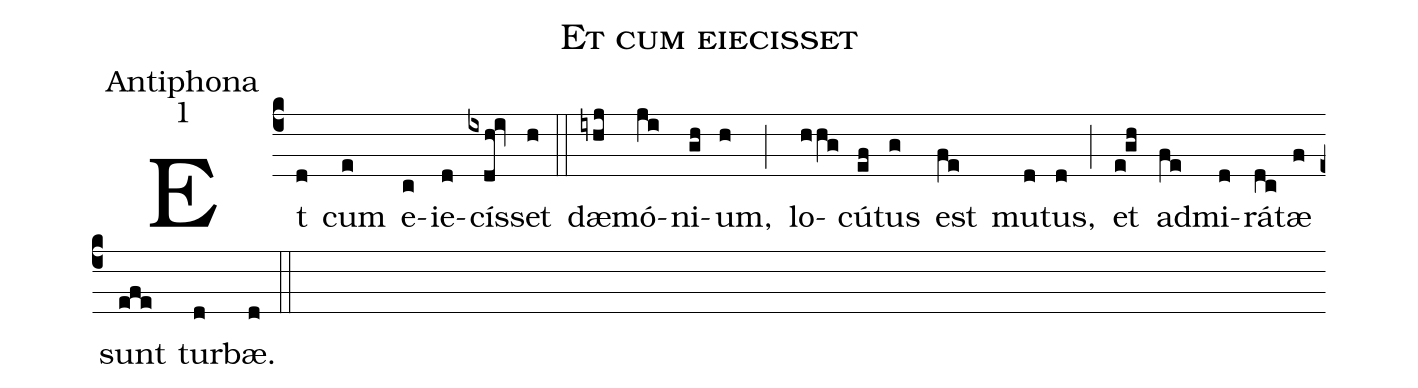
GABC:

name:Et cum eiecisset;
office-part:Antiphona;
mode:1;
%%
(c4) Et(d) cum(e) e(c)ie(d)cís(ixdh!iv)set(h) (::)
dæ(iyhj)mó(ji)ni(gh)um,(h) (;) lo(hhg)cú(ef)tus(g) est(fe) mu(d)tus,(d) (;) et(e!gh) ad(fe)mi(d)rá(dc)tæ(f) sunt(efe) tur(d)bæ.(d) (::)
